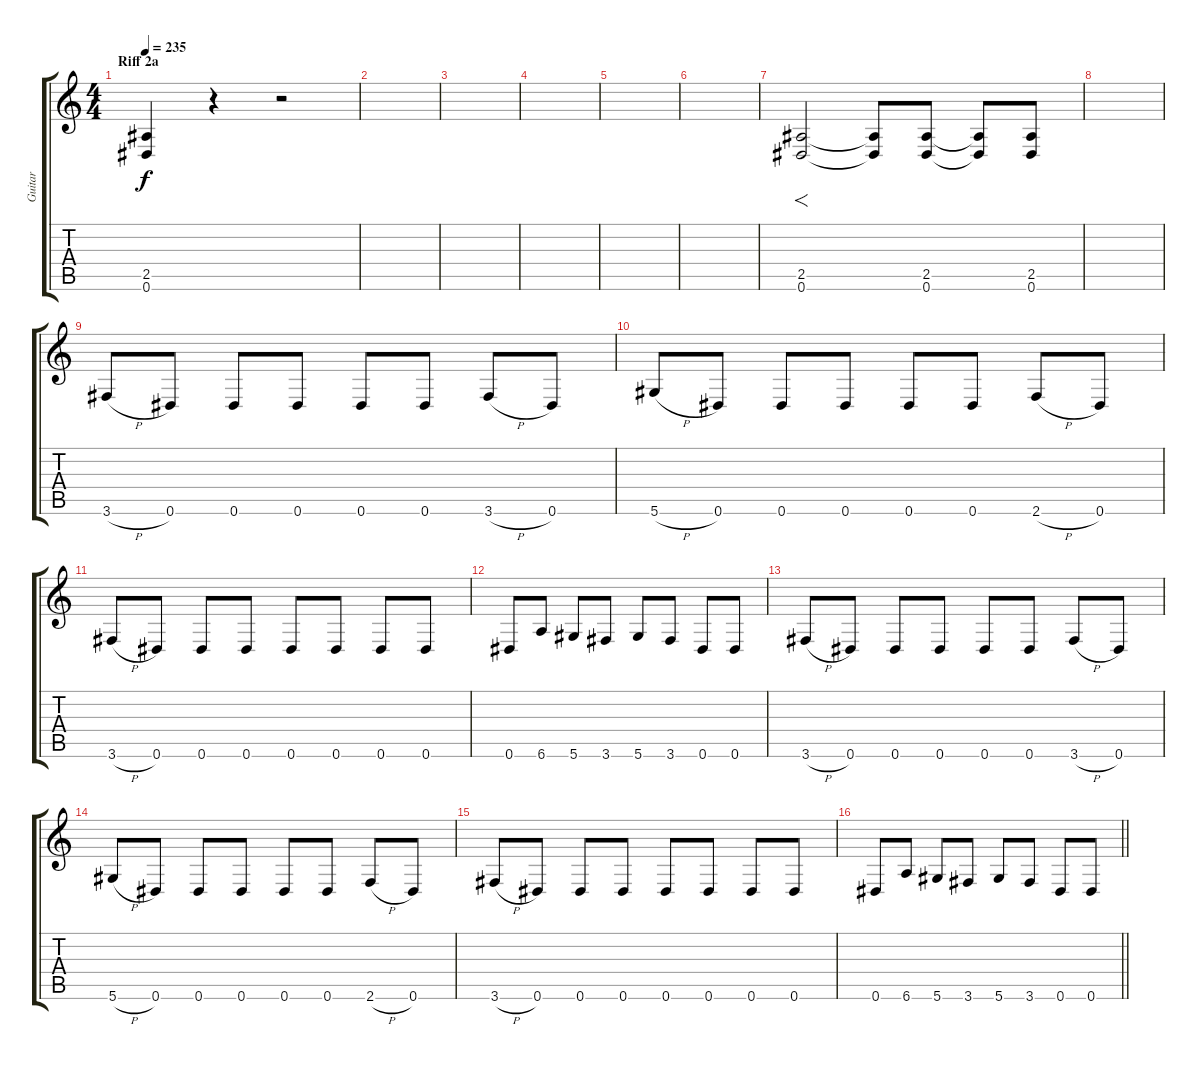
\track ("Guitar" "Guitar") {instrument distortionguitar}
\staff {score tabs}
\tuning (Eb4 Bb3 Gb3 Db3 Ab2 Eb2) {hide}
\ts (4 4)
\section ("" "Riff 2a")
\tempo 235
\clef g2
\ks aminor
(2.5 0.6).4{dy f} r.4 r.2 |
|
|
|
|
|
(2.5 0.6).2{f} (2.5{t} 0.6{t}).8 (2.5 0.6).8 (2.5{t} 0.6{t}).8 (2.5 0.6).8 |
|
3.6{h}.8 0.6.8 0.6.8 0.6.8 0.6.8 0.6.8 3.6{h}.8 0.6.8 |
5.6{h}.8 0.6.8 0.6.8 0.6.8 0.6.8 0.6.8 2.6{h}.8 0.6.8 |
3.6{h}.8 0.6.8 0.6.8 0.6.8 0.6.8 0.6.8 0.6.8 0.6.8 |
0.6.8 6.6.8 5.6.8 3.6.8 5.6.8 3.6.8 0.6.8 0.6.8 |
3.6{h}.8 0.6.8 0.6.8 0.6.8 0.6.8 0.6.8 3.6{h}.8 0.6.8 |
5.6{h}.8 0.6.8 0.6.8 0.6.8 0.6.8 0.6.8 2.6{h}.8 0.6.8 |
3.6{h}.8 0.6.8 0.6.8 0.6.8 0.6.8 0.6.8 0.6.8 0.6.8 |
\barLineRight lightlight
0.6.8 6.6.8 5.6.8 3.6.8 5.6.8 3.6.8 0.6.8 0.6.8
